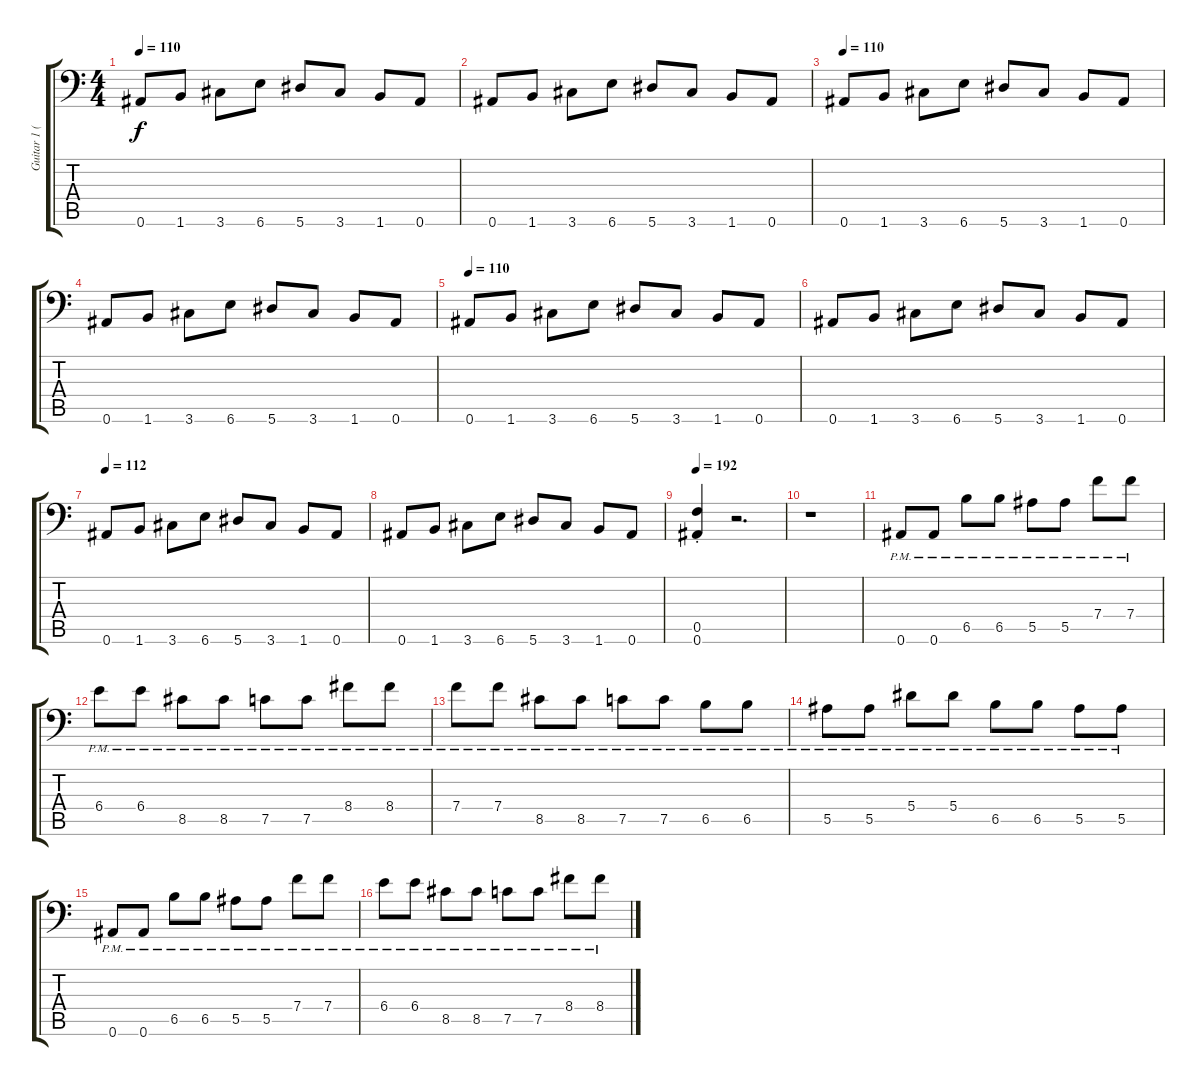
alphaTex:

\track ("Guitar 1 (Right)" "Guitar 1 (") {instrument distortionguitar}
\staff {score tabs}
\tuning (C4 G3 Eb3 Bb2 F2 Bb1) {hide}
\ts (4 4)
\tempo 110
\clef f4
\ks c
0.6.8{dy f} 1.6.8 3.6.8 6.6.8 5.6.8 3.6.8 1.6.8 0.6.8 |
0.6.8 1.6.8 3.6.8 6.6.8 5.6.8 3.6.8 1.6.8 0.6.8 |
\tempo 110
0.6.8 1.6.8 3.6.8 6.6.8 5.6.8 3.6.8 1.6.8 0.6.8 |
0.6.8 1.6.8 3.6.8 6.6.8 5.6.8 3.6.8 1.6.8 0.6.8 |
\tempo 110
0.6.8 1.6.8 3.6.8 6.6.8 5.6.8 3.6.8 1.6.8 0.6.8 |
0.6.8 1.6.8 3.6.8 6.6.8 5.6.8 3.6.8 1.6.8 0.6.8 |
\tempo 112
0.6.8 1.6.8 3.6.8 6.6.8 5.6.8 3.6.8 1.6.8 0.6.8 |
0.6.8 1.6.8 3.6.8 6.6.8 5.6.8 3.6.8 1.6.8 0.6.8 |
\tempo 192
(0.5{st} 0.6{st}).4 r.2{d} |
r.1 |
0.6{pm}.8 0.6{pm}.8 6.5{pm}.8 6.5{pm}.8 5.5{pm}.8 5.5{pm}.8 7.4{pm}.8 7.4{pm}.8 |
6.4{pm}.8 6.4{pm}.8 8.5{pm}.8 8.5{pm}.8 7.5{pm}.8 7.5{pm}.8 8.4{pm}.8 8.4{pm}.8 |
7.4{pm}.8 7.4{pm}.8 8.5{pm}.8 8.5{pm}.8 7.5{pm}.8 7.5{pm}.8 6.5{pm}.8 6.5{pm}.8 |
5.5{pm}.8 5.5{pm}.8 5.4{pm}.8 5.4{pm}.8 6.5{pm}.8 6.5{pm}.8 5.5{pm}.8 5.5{pm}.8 |
0.6{pm}.8 0.6{pm}.8 6.5{pm}.8 6.5{pm}.8 5.5{pm}.8 5.5{pm}.8 7.4{pm}.8 7.4{pm}.8 |
6.4{pm}.8 6.4{pm}.8 8.5{pm}.8 8.5{pm}.8 7.5{pm}.8 7.5{pm}.8 8.4{pm}.8 8.4{pm}.8
